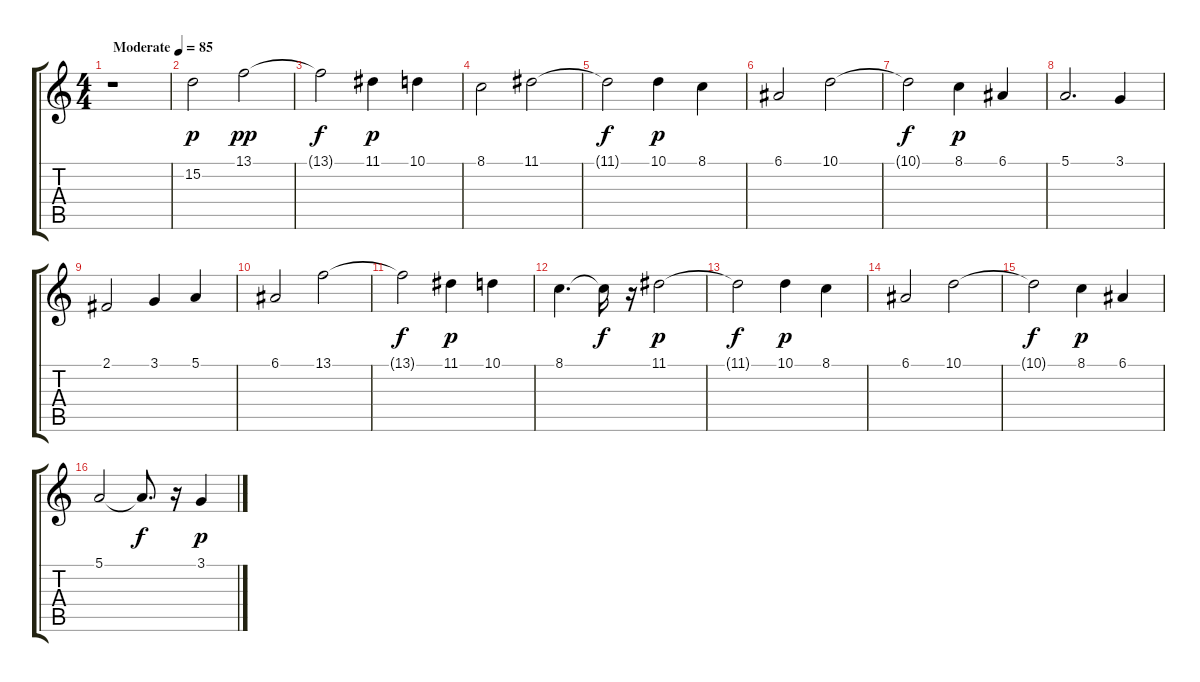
\track "" {instrument violin}
\staff {score tabs}
\tuning (E4 B3 G3 D3 A2 E2) {hide}
\ts (4 4)
\tempo (85 "Moderate")
\clef g2
\ks c
r.1{dy p instrument violin} |
15.2.2 13.1.2{dy pp} |
13.1{t}.2{dy f} 11.1.4{dy p} 10.1.4 |
8.1.2 11.1.2 |
11.1{t}.2{dy f} 10.1.4{dy p} 8.1.4 |
6.1.2 10.1.2 |
10.1{t}.2{dy f} 8.1.4{dy p} 6.1.4 |
5.1.2{d} 3.1.4 |
2.1.2 3.1.4 5.1.4 |
6.1.2 13.1.2 |
13.1{t}.2{dy f} 11.1.4{dy p} 10.1.4 |
8.1.4{d} 8.1{t}.16{dy f} r.16 11.1.2{dy p} |
11.1{t}.2{dy f} 10.1.4{dy p} 8.1.4 |
6.1.2 10.1.2 |
10.1{t}.2{dy f} 8.1.4{dy p} 6.1.4 |
5.1.2 5.1{t}.8{d dy f} r.16 3.1.4{dy p}
